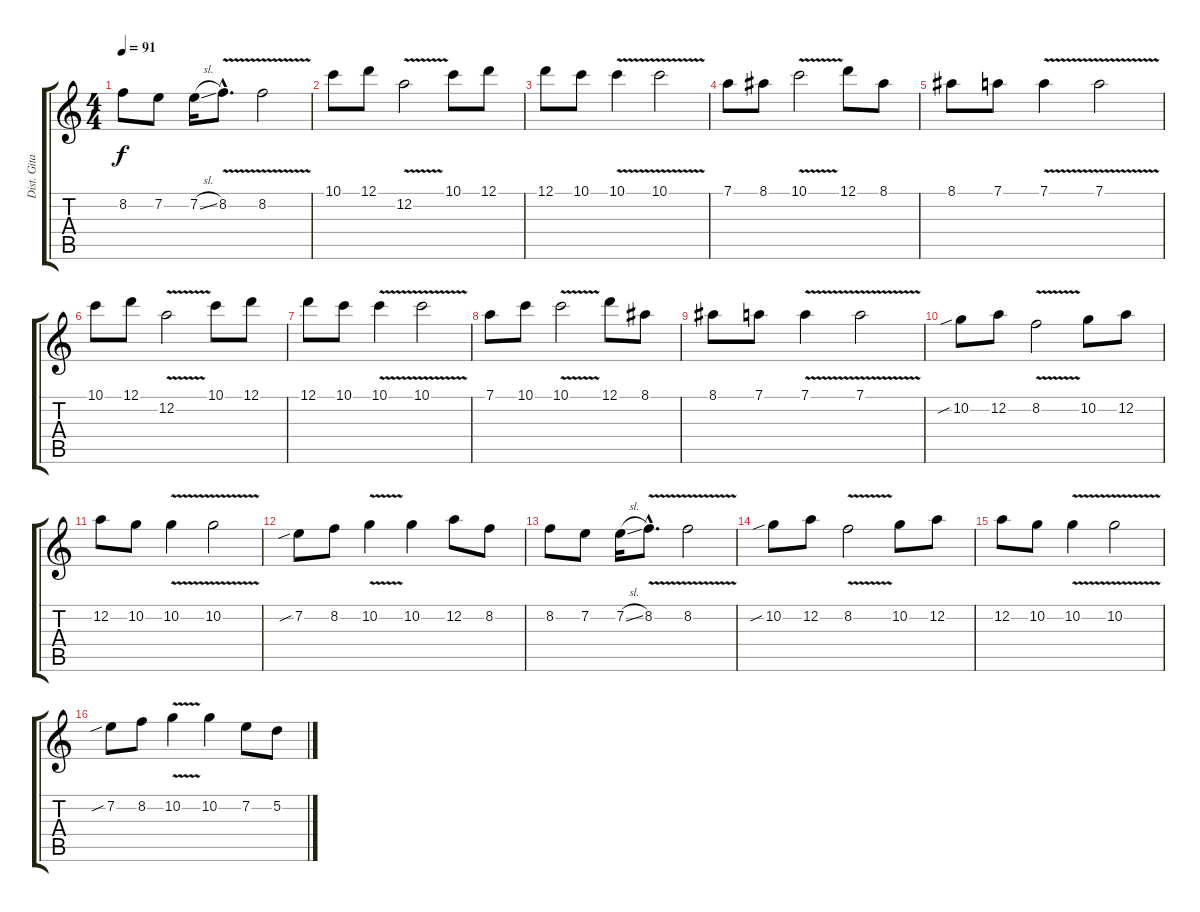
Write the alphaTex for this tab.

\track ("Dist. Gitar " "Dist. Gita") {instrument distortionguitar}
\staff {score tabs}
\tuning (D4 A3 F3 C3 G2 D2) {hide}
\ts (4 4)
\tempo 91
\clef g2
\ks c
8.2.8{dy f} 7.2.8 7.2{sl}.16 8.2{v hac}.8{d} 8.2{v}.2 |
10.1.8 12.1.8 12.2{v}.2 10.1.8 12.1.8 |
12.1.8 10.1.8 10.1{v}.4 10.1{v}.2 |
7.1.8 8.1.8 10.1{v}.2 12.1.8 8.1.8 |
8.1.8 7.1.8 7.1{v}.4 7.1{v}.2 |
10.1.8 12.1.8 12.2{v}.2 10.1.8 12.1.8 |
12.1.8 10.1.8 10.1{v}.4 10.1{v}.2 |
7.1.8 10.1.8 10.1{v}.2 12.1.8 8.1.8 |
8.1.8 7.1.8 7.1{v}.4 7.1{v}.2 |
10.2{sib}.8 12.2.8 8.2{v}.2 10.2.8 12.2.8 |
12.2.8 10.2.8 10.2{v}.4 10.2{v}.2 |
7.2{sib}.8 8.2.8 10.2{v}.4 10.2.4 12.2.8 8.2.8 |
8.2.8 7.2.8 7.2{sl}.16 8.2{v hac}.8{d} 8.2{v}.2 |
10.2{sib}.8 12.2.8 8.2{v}.2 10.2.8 12.2.8 |
12.2.8 10.2.8 10.2{v}.4 10.2{v}.2 |
7.2{sib}.8 8.2.8 10.2{v}.4 10.2.4 7.2.8 5.2.8
